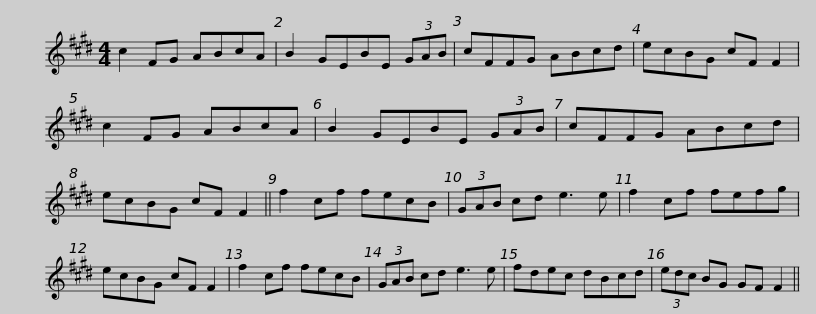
X:1
L:1/8
M:4/4
I:linebreak $
K:E
V:1 treble
V:1
 c2 FG ABcA | B2 GEBE (3GAB | cFFG ABcd | ecBG cF F2 | c2 FG ABcA |$ %5
 B2 GEBE (3GAB | cFFG ABcd | ecBG cF F2 || f2 cf fecB | (3GAB cd e3 e | %10
 f2 cf fefg |$ ecBG cF F2 | f2 cf fecB | (3GAB cd e3 e | fdec dBcd | %15
 (3edc BG GF F2 || %16
